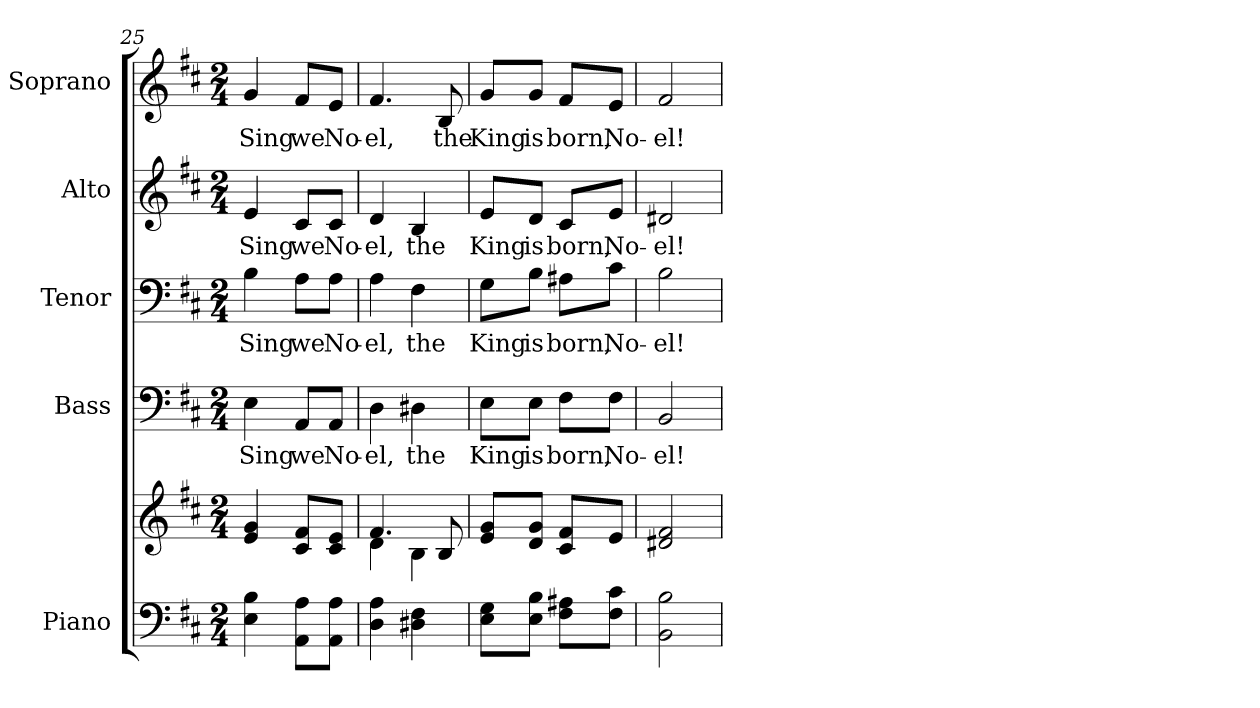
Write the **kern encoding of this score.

**kern	**kern	**kern	**text	**kern	**text	**kern	**text	**kern	**text
*part5	*part5	*part4	*part4	*part3	*part3	*part2	*part2	*part1	*part1
*staff6	*staff5	*staff4	*staff4	*staff3	*staff3	*staff2	*staff2	*staff1	*staff1
*I"Piano	*	*I"Bass	*	*I"Tenor	*	*I"Alto	*	*I"Soprano	*
*I'Pno.	*	*I'B.	*	*I'T.	*	*I'A.	*	*I'S.	*
!!LO:PB:g=z
*clefF4	*clefG2	*clefF4	*	*clefF4	*	*clefG2	*	*clefG2	*
*k[f#c#]	*k[f#c#]	*k[f#c#]	*	*k[f#c#]	*	*k[f#c#]	*	*k[f#c#]	*
*D:	*D:	*D:	*	*D:	*	*D:	*	*D:	*
*M2/4	*M2/4	*M2/4	*	*M2/4	*	*M2/4	*	*M2/4	*
=25	=25	=25	=25	=25	=25	=25	=25	=25	=25
!	!	!	!LO:LY:b:color=#000000	!	!	!	!	!	!
!	!	!	!	!	!LO:LY:b:color=#000000	!	!	!	!
!	!	!	!	!	!	!	!LO:LY:b:color=#000000	!	!
!	!	!	!	!	!	!	!	!	!LO:LY:b:color=#000000
4Ei\ 4Bi	4ei/ 4gi	4Ei\	Sing	4Bi\	Sing	4ei/	Sing	4gi/	Sing
!	!	!	!LO:LY:b:color=#000000	!	!	!	!	!	!
!	!	!	!	!	!LO:LY:b:color=#000000	!	!	!	!
!	!	!	!	!	!	!	!LO:LY:b:color=#000000	!	!
!	!	!	!	!	!	!	!	!	!LO:LY:b:color=#000000
8AAi\ 8Ai\L	8c#i/ 8f#i/L	8AAi/L	we	8Ai\L	we	8c#i/L	we	8f#i/L	we
!	!	!	!LO:LY:b:color=#000000	!	!	!	!	!	!
!	!	!	!	!	!LO:LY:b:color=#000000	!	!	!	!
!	!	!	!	!	!	!	!LO:LY:b:color=#000000	!	!
!	!	!	!	!	!	!	!	!	!LO:LY:b:color=#000000
8AAi\ 8Ai\J	8c#i/ 8ei/J	8AAi/J	No-	8Ai\J	No-	8c#i/J	No-	8ei/J	No-
=26	=26	=26	=26	=26	=26	=26	=26	=26	=26
*	*^	*	*	*	*	*	*	*	*
!	!	!	!	!LO:LY:b:color=#000000	!	!	!	!	!	!
!	!	!	!	!	!	!LO:LY:b:color=#000000	!	!	!	!
!	!	!	!	!	!	!	!	!LO:LY:b:color=#000000	!	!
!	!	!	!	!	!	!	!	!	!	!LO:LY:b:color=#000000
4Di\ 4Ai	4.f#i/	4di\	4Di\	-el,	4Ai\	-el,	4di/	-el,	4.f#i/	-el,
!	!	!	!	!LO:LY:b:color=#000000	!	!	!	!	!	!
!	!	!	!	!	!	!LO:LY:b:color=#000000	!	!	!	!
!	!	!	!	!	!	!	!	!LO:LY:b:color=#000000	!	!
4D#Xi\ 4F#i	.	4Bi\	4D#Xi\	the	4F#i\	the	4Bi/	the	.	.
!	!	!	!	!	!	!	!	!	!	!LO:LY:b:color=#000000
.	8Bi/	.	.	.	.	.	.	.	8Bi/	the
*	*v	*v	*	*	*	*	*	*	*	*
!!LO:PB:g=z
=27	=27	=27	=27	=27	=27	=27	=27	=27	=27
!	!	!	!LO:LY:b:color=#000000	!	!	!	!	!	!
!	!	!	!	!	!LO:LY:b:color=#000000	!	!	!	!
!	!	!	!	!	!	!	!LO:LY:b:color=#000000	!	!
!	!	!	!	!	!	!	!	!	!LO:LY:b:color=#000000
8Ei\ 8Gi\L	8ei/ 8gi/L	8Ei\L	King	8Gi\L	King	8ei/L	King	8gi/L	King
!	!	!	!LO:LY:b:color=#000000	!	!	!	!	!	!
!	!	!	!	!	!LO:LY:b:color=#000000	!	!	!	!
!	!	!	!	!	!	!	!LO:LY:b:color=#000000	!	!
!	!	!	!	!	!	!	!	!	!LO:LY:b:color=#000000
8Ei\ 8Bi\J	8di/ 8gi/J	8Ei\J	is	8Bi\J	is	8di/J	is	8gi/J	is
!	!	!	!LO:LY:b:color=#000000	!	!	!	!	!	!
!	!	!	!	!	!LO:LY:b:color=#000000	!	!	!	!
!	!	!	!	!	!	!	!LO:LY:b:color=#000000	!	!
!	!	!	!	!	!	!	!	!	!LO:LY:b:color=#000000
8F#i\ 8A#Xi\L	8c#i/ 8f#i/L	8F#i\L	born,	8A#Xi\L	born,	8c#i/L	born,	8f#i/L	born,
!	!	!	!LO:LY:b:color=#000000	!	!	!	!	!	!
!	!	!	!	!	!LO:LY:b:color=#000000	!	!	!	!
!	!	!	!	!	!	!	!LO:LY:b:color=#000000	!	!
!	!	!	!	!	!	!	!	!	!LO:LY:b:color=#000000
8F#i\ 8c#i\J	8ei/J	8F#i\J	No-	8c#i\J	No-	8ei/J	No-	8ei/J	No-
=28	=28	=28	=28	=28	=28	=28	=28	=28	=28
!	!	!	!LO:LY:b:color=#000000	!	!	!	!	!	!
!	!	!	!	!	!LO:LY:b:color=#000000	!	!	!	!
!	!	!	!	!	!	!	!LO:LY:b:color=#000000	!	!
!	!	!	!	!	!	!	!	!	!LO:LY:b:color=#000000
2BBi\ 2Bi	2d#Xi/ 2f#i	2BBi/	-el!	2Bi\	-el!	2d#Xi/	-el!	2f#i/	-el!
=	=	=	=	=	=	=	=	=	=
*-	*-	*-	*-	*-	*-	*-	*-	*-	*-
